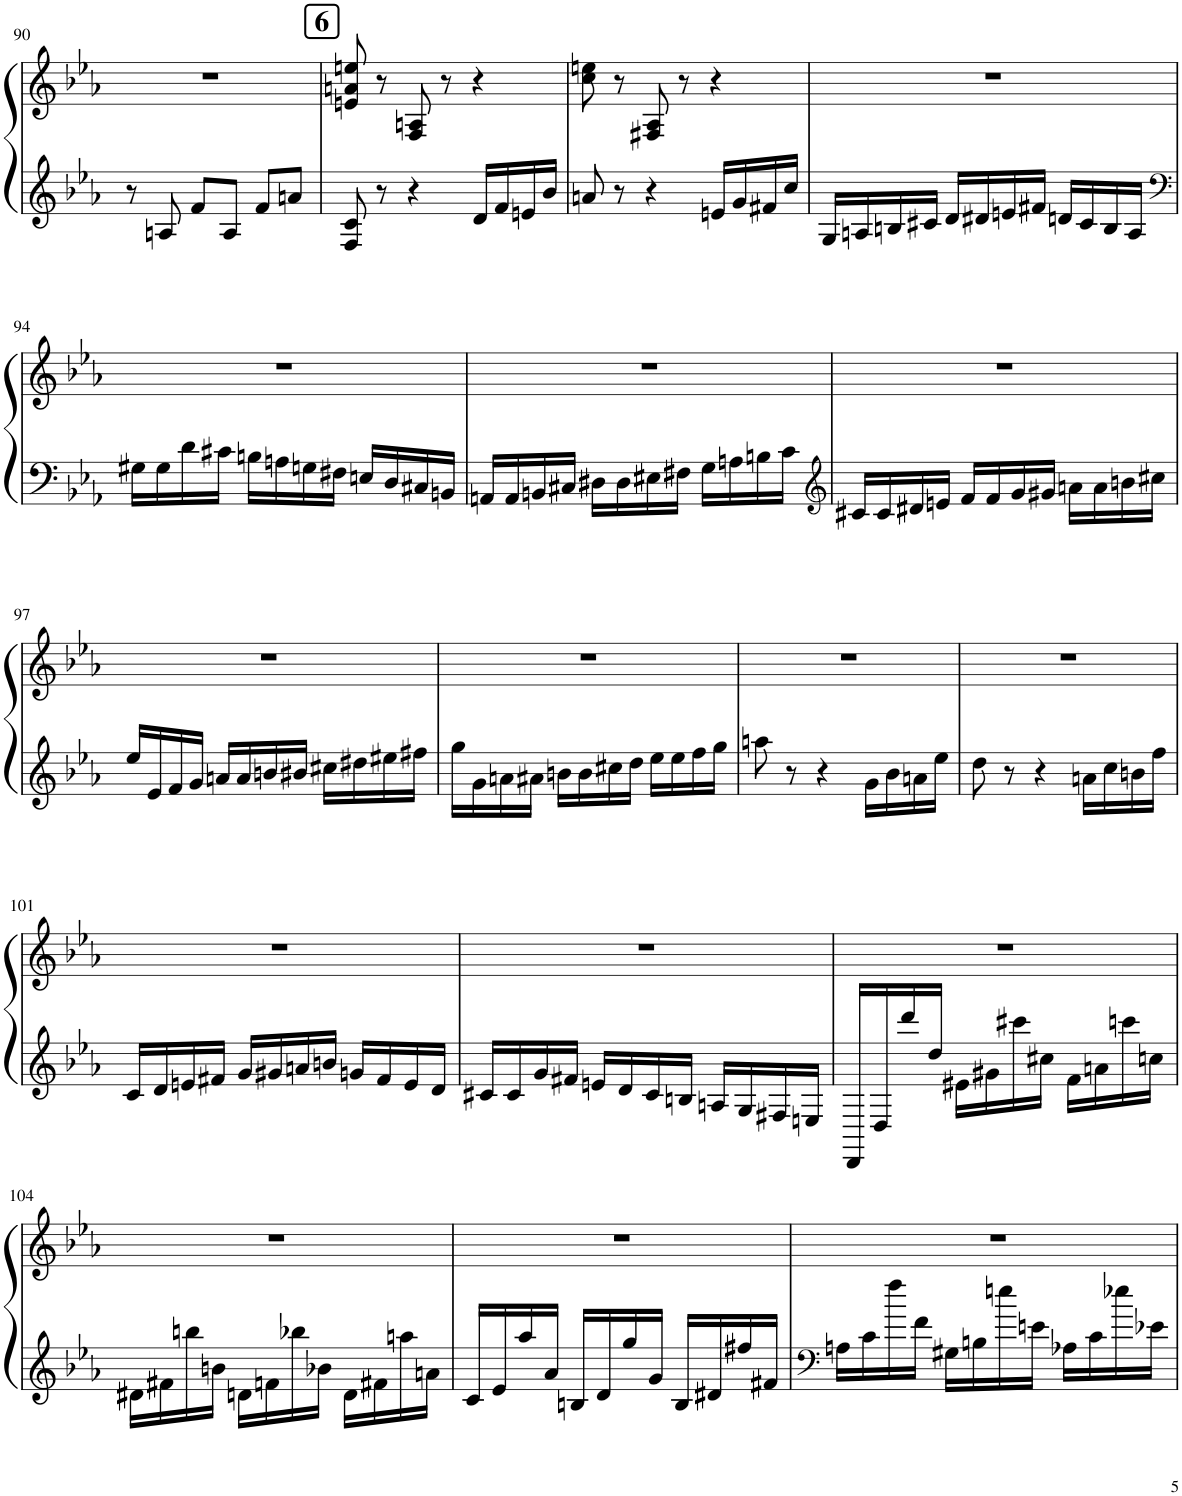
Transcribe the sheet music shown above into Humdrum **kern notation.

**kern	**kern
*part1	*part1
*staff2	*staff1
*I"Piano	*
*I'Pno.	*
!!LO:PB:g=z
*clefG2	*clefG2
*k[b-e-a-]	*k[b-e-a-]
*M3/4	*M3/4
=90	=90
8r	2.r
8An/	.
8f/L	.
8A/J	.
8f/L	.
8an/J	.
!!LO:REH:place=s1:a:B:cj:fs=14:t=6
=91	=91
8F/ 8c/	8en/ 8an/ 8een/
8r	8r
4r	8F/ 8An/
.	8r
16d/LL	4r
16f/	.
16en/	.
16b-/JJ	.
=92	=92
8an/	8cc\ 8een\
8r	8r
4r	8F#X/ 8A-/
.	8r
16en/LL	4r
16g/	.
16f#X/	.
16cc/JJ	.
=93	=93
16G/LL	2.r
16An/	.
16Bn/	.
16c#X/JJ	.
16d/LL	.
16d#X/	.
16en/	.
16f#X/JJ	.
16dn/LL	.
16c#/	.
16B/	.
16A/JJ	.
!!LO:LB:g=z
=94	=94
*clefF4	*
16G#X\LL	2.r
16G#\	.
16d\	.
16c#X\JJ	.
16Bn\LL	.
16An\	.
16Gn\	.
16F#X\JJ	.
16En/LL	.
16D/	.
16C#X/	.
16BBn/JJ	.
=95	=95
16AAn/LL	2.r
16AA/	.
16BBn/	.
16C#X/JJ	.
16D#X\LL	.
16D#\	.
16E#X\	.
16F#X\JJ	.
16G\LL	.
16An\	.
16Bn\	.
16c\JJ	.
=96	=96
*clefG2	*
16c#X/LL	2.r
16c#/	.
16d#X/	.
16en/JJ	.
16f/LL	.
16f/	.
16g/	.
16g#X/JJ	.
16an\LL	.
16a\	.
16bn\	.
16cc#X\JJ	.
!!LO:LB:g=z
=97	=97
16ee-/LL	2.r
16e-/	.
16f/	.
16g/JJ	.
16an/LL	.
16a/	.
16bn/	.
16b#X/JJ	.
16cc#X\LL	.
16dd#X\	.
16ee#X\	.
16ff#X\JJ	.
=98	=98
16gg\LL	2.r
16g\	.
16an\	.
16a#X\JJ	.
16bn\LL	.
16b\	.
16cc#X\	.
16dd\JJ	.
16ee-\LL	.
16ee-\	.
16ff\	.
16gg\JJ	.
=99	=99
8aan\	2.r
8r	.
4r	.
16g\LL	.
16b-\	.
16an\	.
16ee-\JJ	.
=100	=100
8dd\	2.r
8r	.
4r	.
16an\LL	.
16cc\	.
16bn\	.
16ff\JJ	.
!!LO:LB:g=z
=101	=101
16c/LL	2.r
16d/	.
16en/	.
16f#X/JJ	.
16g/LL	.
16g#X/	.
16an/	.
16bn/JJ	.
16gn/LL	.
16f#/	.
16e/	.
16d/JJ	.
=102	=102
16c#X/LL	2.r
16c#/	.
16g/	.
16f#X/JJ	.
16en/LL	.
16d/	.
16c#/	.
16Bn/JJ	.
16An/LL	.
16G/	.
16F#X/	.
16En/JJ	.
=103	=103
16DD/LL	2.r
16D/	.
16ddd/	.
16dd/JJ	.
16e#X\LL	.
16g#X\	.
16ccc#X\	.
16cc#X\JJ	.
16f\LL	.
16an\	.
16cccn\	.
16ccn\JJ	.
!!LO:LB:g=z
=104	=104
16d#X\LL	2.r
16f#X\	.
16bbn\	.
16bn\JJ	.
16dn\LL	.
16fn\	.
16bb-X\	.
16b-X\JJ	.
16d\LL	.
16f#X\	.
16aan\	.
16an\JJ	.
=105	=105
16c/LL	2.r
16e-/	.
16aa-/	.
16a-/JJ	.
16Bn/LL	.
16d/	.
16gg/	.
16g/JJ	.
16B/LL	.
16d#X/	.
16ff#X/	.
16f#X/JJ	.
=106	=106
*clefF4	*
16An\LL	2.r
16c\	.
16ff\	.
16f\JJ	.
16G#X\LL	.
16Bn\	.
16een\	.
16en\JJ	.
16A-X\LL	.
16c\	.
16ee-X\	.
16e-X\JJ	.
=	=
*-	*-
